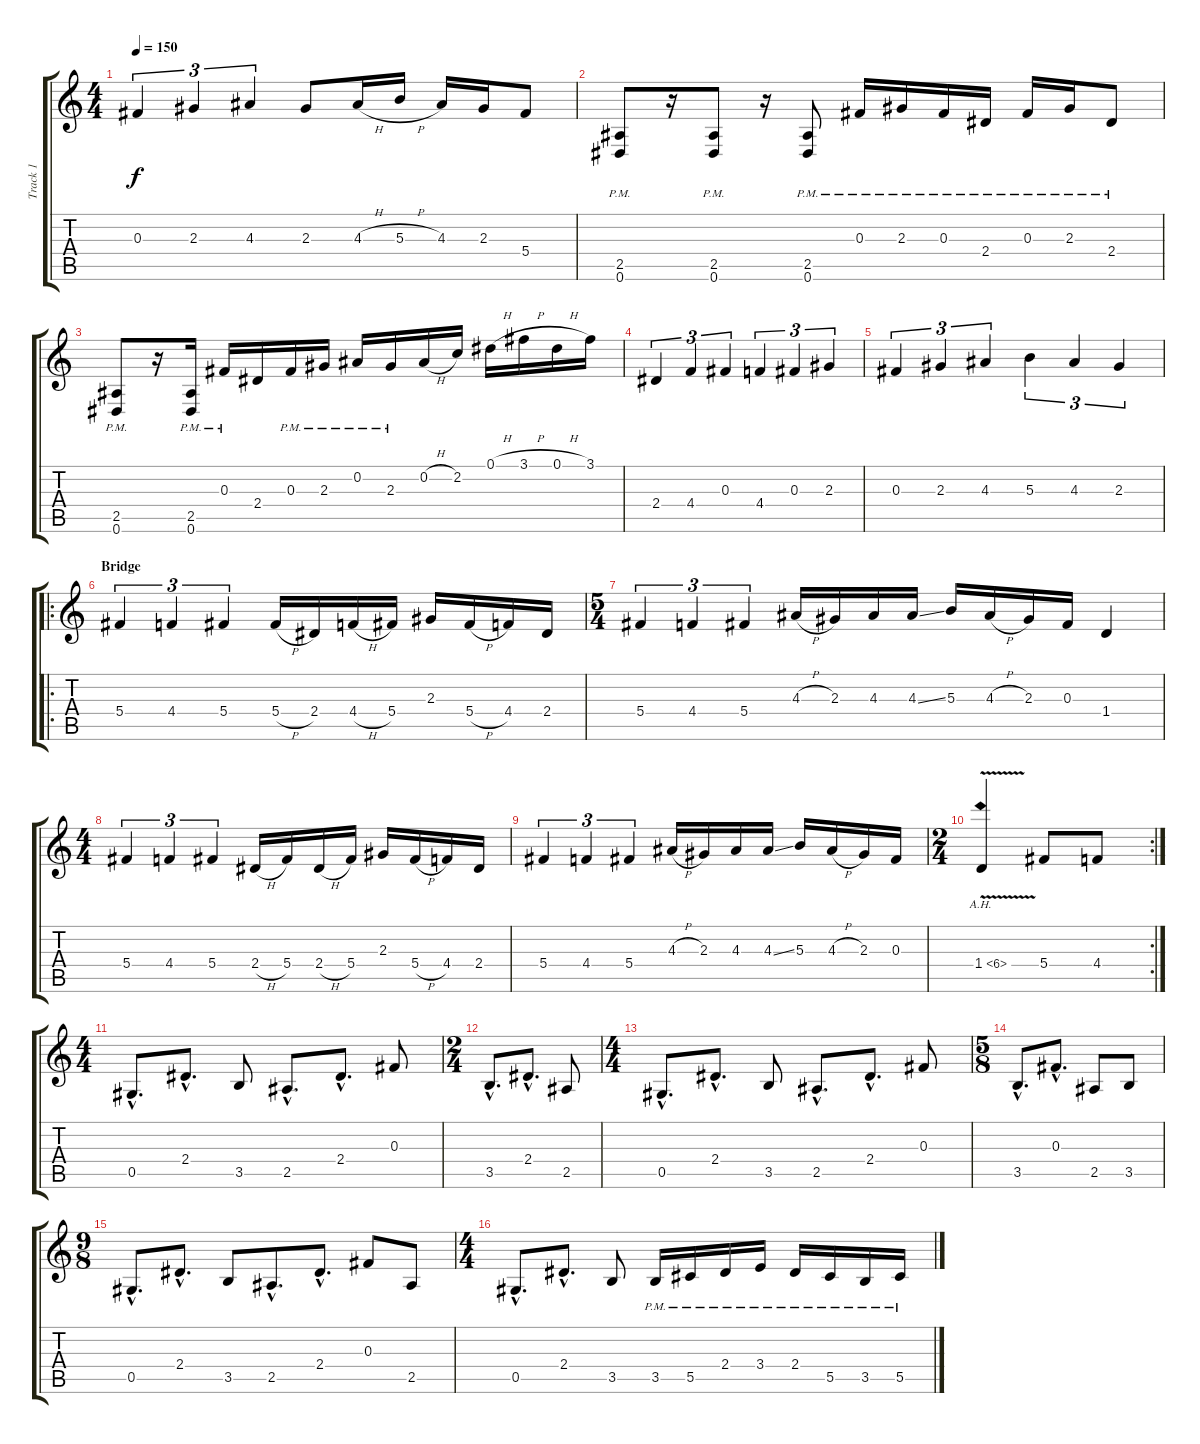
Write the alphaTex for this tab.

\track ("Track 1" "Track 1") {instrument distortionguitar}
\staff {score tabs}
\tuning (Eb4 Bb3 Gb3 Db3 Ab2 Eb2) {hide}
\ts (4 4)
\tempo 150
\clef g2
\ks c
0.3.4{tu (3 2) dy f} 2.3.4{tu (3 2)} 4.3.4{tu (3 2)} 2.3.8 4.3{h}.16 5.3{h}.16 4.3.16 2.3.16 5.4.8 |
(2.5{pm} 0.6{pm}).8 r.16 (2.5{pm} 0.6{pm}).8 r.16 (2.5{pm} 0.6{pm}).8 0.3{pm}.16 2.3{pm}.16 0.3{pm}.16 2.4{pm}.16 0.3{pm}.16 2.3{pm}.16 2.4{pm}.8 |
(2.5{pm} 0.6{pm}).8 r.16 (2.5{pm} 0.6{pm}).16 0.3{pm}.16 2.4.16 0.3{pm}.16 2.3{pm}.16 0.2{pm}.16 2.3{pm}.16 0.2{h}.16 2.2.16 0.1{h}.16 3.1{h}.16 0.1{h}.16 3.1.16 |
2.4.4{tu (3 2)} 4.4.4{tu (3 2)} 0.3.4{tu (3 2)} 4.4.4{tu (3 2)} 0.3.4{tu (3 2)} 2.3.4{tu (3 2)} |
0.3.4{tu (3 2)} 2.3.4{tu (3 2)} 4.3.4{tu (3 2)} 5.3.4{tu (3 2)} 4.3.4{tu (3 2)} 2.3.4{tu (3 2)} |
\ro
\section ("" "Bridge")
5.4.4{tu (3 2)} 4.4.4{tu (3 2)} 5.4.4{tu (3 2)} 5.4{h}.16 2.4.16 4.4{h}.16 5.4.16 2.3.16 5.4{h}.16 4.4.16 2.4.16 |
\ts (5 4)
5.4.4{tu (3 2)} 4.4.4{tu (3 2)} 5.4.4{tu (3 2)} 4.3{h}.16 2.3.16 4.3.16 4.3{ss}.16 5.3.16 4.3{h}.16 2.3.16 0.3.16 1.4.4 |
\ts (4 4)
5.4.4{tu (3 2)} 4.4.4{tu (3 2)} 5.4.4{tu (3 2)} 2.4{h}.16 5.4.16 2.4{h}.16 5.4.16 2.3.16 5.4{h}.16 4.4.16 2.4.16 |
5.4.4{tu (3 2)} 4.4.4{tu (3 2)} 5.4.4{tu (3 2)} 4.3{h}.16 2.3.16 4.3.16 4.3{ss}.16 5.3.16 4.3{h}.16 2.3.16 0.3.16 |
\rc 2
\ts (2 4)
1.4{ah 5 v}.4 5.4.8 4.4.8 |
\ts (4 4)
0.5{hac}.8{d} 2.4{hac}.8{d} 3.5.8 2.5{hac}.8{d} 2.4{hac}.8{d} 0.3.8 |
\ts (2 4)
3.5{hac}.8{d} 2.4{hac}.8{d} 2.5.8 |
\ts (4 4)
0.5{hac}.8{d} 2.4{hac}.8{d} 3.5.8 2.5{hac}.8{d} 2.4{hac}.8{d} 0.3.8 |
\ts (5 8)
3.5{hac}.8{d} 0.3{hac}.8{d} 2.5.8 3.5.8 |
\ts (9 8)
0.5{hac}.8{d} 2.4{hac}.8{d} 3.5.8 2.5{hac}.8{d} 2.4{hac}.8{d} 0.3.8 2.5.8 |
\ts (4 4)
0.5{hac}.8{d} 2.4{hac}.8{d} 3.5.8 3.5{pm}.16 5.5{pm}.16 2.4{pm}.16 3.4{pm}.16 2.4{pm}.16 5.5{pm}.16 3.5{pm}.16 5.5{pm}.16
